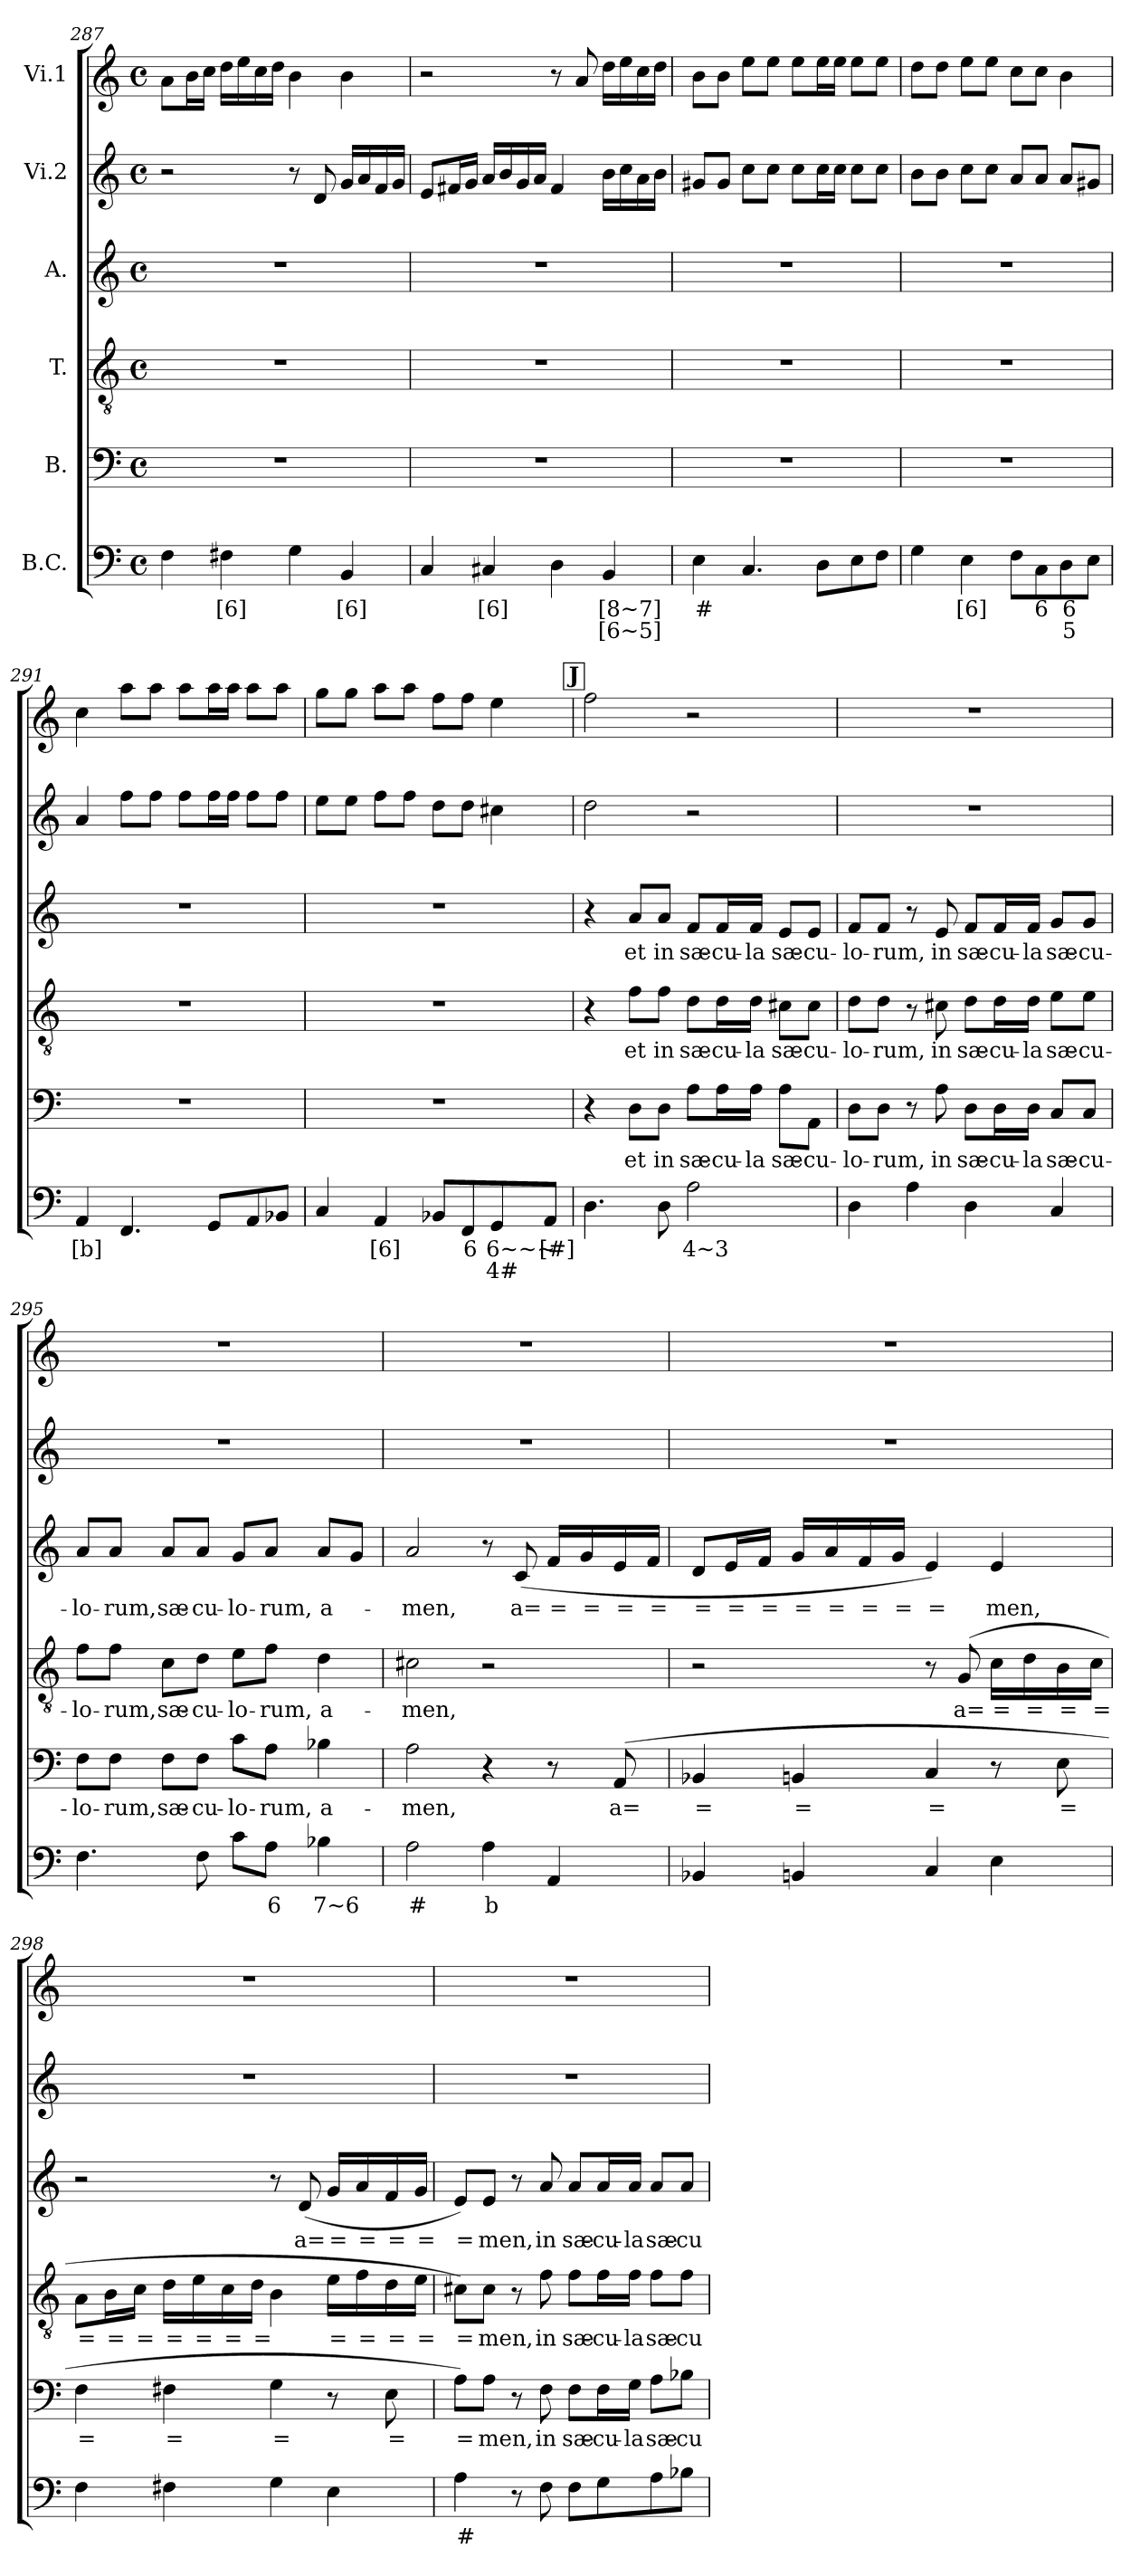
**kern	**text	**text	**kern	**text	**kern	**text	**kern	**text	**kern	**kern
*part6	*part6	*part6	*part5	*part5	*part4	*part4	*part3	*part3	*part2	*part1
*staff6	*staff6	*staff6	*staff5	*staff5	*staff4	*staff4	*staff3	*staff3	*staff2	*staff1
*I"B.C.	*	*	*I"B.	*	*I"T.	*	*I"A.	*	*I"Vi.2	*I"Vi.1
!!LO:LB:g=z
*clefF4	*	*	*clefF4	*	*clefGv2	*	*clefG2	*	*clefG2	*clefG2
*k[]	*	*	*k[]	*	*k[]	*	*k[]	*	*k[]	*k[]
*C:	*	*	*C:	*	*C:	*	*C:	*	*C:	*C:
*M4/4	*	*	*M4/4	*	*M4/4	*	*M4/4	*	*M4/4	*M4/4
*met(c)	*	*	*met(c)	*	*met(c)	*	*met(c)	*	*met(c)	*met(c)
=287	=287	=287	=287	=287	=287	=287	=287	=287	=287	=287
4F\	.	.	1r	.	1r	.	1r	.	2r	8a\L
.	.	.	.	.	.	.	.	.	.	16b\L
.	.	.	.	.	.	.	.	.	.	16cc\JJ
!	!LO:LY:b	!	!	!	!	!	!	!	!	!
4F#X\	[6]	.	.	.	.	.	.	.	.	16dd\LL
.	.	.	.	.	.	.	.	.	.	16ee\
.	.	.	.	.	.	.	.	.	.	16cc\
.	.	.	.	.	.	.	.	.	.	16dd\JJ
4G\	.	.	.	.	.	.	.	.	8r	4b\
.	.	.	.	.	.	.	.	.	8d/	.
!	!LO:LY:b	!	!	!	!	!	!	!	!	!
4BB/	[6]	.	.	.	.	.	.	.	16g/LL	4b\
.	.	.	.	.	.	.	.	.	16a/	.
.	.	.	.	.	.	.	.	.	16f/	.
.	.	.	.	.	.	.	.	.	16g/JJ	.
=288	=288	=288	=288	=288	=288	=288	=288	=288	=288	=288
4C/	.	.	1r	.	1r	.	1r	.	8e/L	2r
.	.	.	.	.	.	.	.	.	16f#X/L	.
.	.	.	.	.	.	.	.	.	16g/JJ	.
!	!LO:LY:b	!	!	!	!	!	!	!	!	!
4C#X/	[6]	.	.	.	.	.	.	.	16a/LL	.
.	.	.	.	.	.	.	.	.	16b/	.
.	.	.	.	.	.	.	.	.	16g/	.
.	.	.	.	.	.	.	.	.	16a/JJ	.
4D\	.	.	.	.	.	.	.	.	4f#/	8r
.	.	.	.	.	.	.	.	.	.	8a/
!	!LO:LY:b	!LO:LY:b	!	!	!	!	!	!	!	!
4BB/	[8~7]	[6~5]	.	.	.	.	.	.	16b\LL	16dd\LL
.	.	.	.	.	.	.	.	.	16cc\	16ee\
.	.	.	.	.	.	.	.	.	16a\	16cc\
.	.	.	.	.	.	.	.	.	16b\JJ	16dd\JJ
=289	=289	=289	=289	=289	=289	=289	=289	=289	=289	=289
!	!LO:LY:b	!	!	!	!	!	!	!	!	!
4E\	#	.	1r	.	1r	.	1r	.	8g#X/L	8b\L
.	.	.	.	.	.	.	.	.	8g#/J	8b\J
4.C/	.	.	.	.	.	.	.	.	8cc\L	8ee\L
.	.	.	.	.	.	.	.	.	8cc\J	8ee\J
.	.	.	.	.	.	.	.	.	8cc\L	8ee\L
8D\L	.	.	.	.	.	.	.	.	16cc\L	16ee\L
.	.	.	.	.	.	.	.	.	16cc\JJ	16ee\JJ
8E\	.	.	.	.	.	.	.	.	8cc\L	8ee\L
8F\J	.	.	.	.	.	.	.	.	8cc\J	8ee\J
!!LO:PB:g=z
=290	=290	=290	=290	=290	=290	=290	=290	=290	=290	=290
4G\	.	.	1r	.	1r	.	1r	.	8b\L	8dd\L
.	.	.	.	.	.	.	.	.	8b\J	8dd\J
!	!LO:LY:b	!	!	!	!	!	!	!	!	!
4E\	[6]	.	.	.	.	.	.	.	8cc\L	8ee\L
.	.	.	.	.	.	.	.	.	8cc\J	8ee\J
8F\L	.	.	.	.	.	.	.	.	8a/L	8cc\L
!	!LO:LY:b	!	!	!	!	!	!	!	!	!
8C\	6	.	.	.	.	.	.	.	8a/J	8cc\J
!	!LO:LY:b	!LO:LY:b	!	!	!	!	!	!	!	!
8D\	6	5	.	.	.	.	.	.	8a/L	4b\
8E\J	.	.	.	.	.	.	.	.	8g#X/J	.
=291	=291	=291	=291	=291	=291	=291	=291	=291	=291	=291
!	!LO:LY:b	!	!	!	!	!	!	!	!	!
4AA/	[b]	.	1r	.	1r	.	1r	.	4a/	4cc\
4.FF/	.	.	.	.	.	.	.	.	8ff\L	8aa\L
.	.	.	.	.	.	.	.	.	8ff\J	8aa\J
.	.	.	.	.	.	.	.	.	8ff\L	8aa\L
8GG/L	.	.	.	.	.	.	.	.	16ff\L	16aa\L
.	.	.	.	.	.	.	.	.	16ff\JJ	16aa\JJ
8AA/	.	.	.	.	.	.	.	.	8ff\L	8aa\L
8BB-X/J	.	.	.	.	.	.	.	.	8ff\J	8aa\J
=292	=292	=292	=292	=292	=292	=292	=292	=292	=292	=292
4C/	.	.	1r	.	1r	.	1r	.	8ee\L	8gg\L
.	.	.	.	.	.	.	.	.	8ee\J	8gg\J
!	!LO:LY:b	!	!	!	!	!	!	!	!	!
4AA/	[6]	.	.	.	.	.	.	.	8ff\L	8aa\L
.	.	.	.	.	.	.	.	.	8ff\J	8aa\J
8BB-X/L	.	.	.	.	.	.	.	.	8dd\L	8ff\L
!	!LO:LY:b	!	!	!	!	!	!	!	!	!
8FF/	6	.	.	.	.	.	.	.	8dd\J	8ff\J
!	!LO:LY:b	!LO:LY:b	!	!	!	!	!	!	!	!
8GG/	6~~~	4#	.	.	.	.	.	.	4cc#X\	4ee\
!	!LO:LY:b	!	!	!	!	!	!	!	!	!
8AA/J	[#]	.	.	.	.	.	.	.	.	.
!!LO:LB:g=z
!!LO:REH:place=s1:a:B:fs=17:t=J
=293	=293	=293	=293	=293	=293	=293	=293	=293	=293	=293
4.D\	.	.	4r	.	4r	.	4r	.	2dd\	2ff\
!	!	!	!	!LO:LY:b	!	!LO:LY:b	!	!LO:LY:b	!	!
.	.	.	8D\L	et	8f\L	et	8a/L	et	.	.
!	!	!	!	!LO:LY:b	!	!LO:LY:b	!	!LO:LY:b	!	!
8D\	.	.	8D\J	in	8f\J	in	8a/J	in	.	.
!	!LO:LY:b	!	!	!LO:LY:b	!	!LO:LY:b	!	!LO:LY:b	!	!
2A\	4~3	.	8A\L	sæ-	8d\L	sæ-	8f/L	sæ-	2r	2r
!	!	!	!	!LO:LY:b	!	!LO:LY:b	!	!LO:LY:b	!	!
.	.	.	16A\L	-cu-	16d\L	-cu-	16f/L	-cu-	.	.
!	!	!	!	!LO:LY:b	!	!LO:LY:b	!	!LO:LY:b	!	!
.	.	.	16A\JJ	-la	16d\JJ	-la	16f/JJ	-la	.	.
!	!	!	!	!LO:LY:b	!	!LO:LY:b	!	!LO:LY:b	!	!
.	.	.	8A\L	sæ-	8c#X\L	sæ-	8e/L	sæ-	.	.
!	!	!	!	!LO:LY:b	!	!LO:LY:b	!	!LO:LY:b	!	!
.	.	.	8AA\J	-cu-	8c#\J	-cu-	8e/J	-cu-	.	.
=294	=294	=294	=294	=294	=294	=294	=294	=294	=294	=294
!	!	!	!	!LO:LY:b	!	!LO:LY:b	!	!LO:LY:b	!	!
4D\	.	.	8D\L	-lo-	8d\L	-lo-	8f/L	-lo-	1r	1r
!	!	!	!	!LO:LY:b	!	!LO:LY:b	!	!LO:LY:b	!	!
.	.	.	8D\J	-rum,	8d\J	-rum,	8f/J	-rum,	.	.
4A\	.	.	8r	.	8r	.	8r	.	.	.
!	!	!	!	!LO:LY:b	!	!LO:LY:b	!	!LO:LY:b	!	!
.	.	.	8A\	in	8c#X\	in	8e/	in	.	.
!	!	!	!	!LO:LY:b	!	!LO:LY:b	!	!LO:LY:b	!	!
4D\	.	.	8D\L	sæ-	8d\L	sæ-	8f/L	sæ-	.	.
!	!	!	!	!LO:LY:b	!	!LO:LY:b	!	!LO:LY:b	!	!
.	.	.	16D\L	-cu-	16d\L	-cu-	16f/L	-cu-	.	.
!	!	!	!	!LO:LY:b	!	!LO:LY:b	!	!LO:LY:b	!	!
.	.	.	16D\JJ	-la	16d\JJ	-la	16f/JJ	-la	.	.
!	!	!	!	!LO:LY:b	!	!LO:LY:b	!	!LO:LY:b	!	!
4C/	.	.	8C/L	sæ-	8e\L	sæ-	8g/L	sæ-	.	.
!	!	!	!	!LO:LY:b	!	!LO:LY:b	!	!LO:LY:b	!	!
.	.	.	8C/J	-cu-	8e\J	-cu-	8g/J	-cu-	.	.
=295	=295	=295	=295	=295	=295	=295	=295	=295	=295	=295
!	!	!	!	!LO:LY:b	!	!LO:LY:b	!	!LO:LY:b	!	!
4.F\	.	.	8F\L	-lo-	8f\L	-lo-	8a/L	-lo-	1r	1r
!	!	!	!	!LO:LY:b	!	!LO:LY:b	!	!LO:LY:b	!	!
.	.	.	8F\J	-rum,	8f\J	-rum,	8a/J	-rum,	.	.
!	!	!	!	!LO:LY:b	!	!LO:LY:b	!	!LO:LY:b	!	!
.	.	.	8F\L	sæ-	8c\L	sæ-	8a/L	sæ-	.	.
!	!	!	!	!LO:LY:b	!	!LO:LY:b	!	!LO:LY:b	!	!
8F\	.	.	8F\J	-cu-	8d\J	-cu-	8a/J	-cu-	.	.
!	!	!	!	!LO:LY:b	!	!LO:LY:b	!	!LO:LY:b	!	!
8c\L	.	.	8c\L	-lo-	8e\L	-lo-	8g/L	-lo-	.	.
!	!LO:LY:b	!	!	!LO:LY:b	!	!LO:LY:b	!	!LO:LY:b	!	!
8A\J	6	.	8A\J	-rum,	8f\J	-rum,	8a/J	-rum,	.	.
!	!LO:LY:b	!	!	!LO:LY:b	!	!LO:LY:b	!	!LO:LY:b	!	!
4B-X\	7~6	.	4B-X\	a-	4d\	a-	8a/L	a-	.	.
.	.	.	.	.	.	.	8g/J	.	.	.
!!LO:PB:g=z
=296	=296	=296	=296	=296	=296	=296	=296	=296	=296	=296
!	!LO:LY:b	!	!	!LO:LY:b	!	!LO:LY:b	!	!LO:LY:b	!	!
2A\	#	.	2A\	-men,	2c#X\	-men,	2a/	-men,	1r	1r
!	!LO:LY:b	!	!	!	!	!	!	!	!	!
4A\	b	.	4r	.	2r	.	8r	.	.	.
!	!	!	!	!	!	!	!	!LO:LY:b	!	!
.	.	.	.	.	.	.	(>8c/	a=	.	.
!	!	!	!	!	!	!	!	!LO:LY:b	!	!
4AA/	.	.	8r	.	.	.	16f/LL	=	.	.
!	!	!	!	!	!	!	!	!LO:LY:b	!	!
.	.	.	.	.	.	.	16g/	=	.	.
!	!	!	!	!LO:LY:b	!	!	!	!LO:LY:b	!	!
.	.	.	(8AA/	a=	.	.	16e/	=	.	.
!	!	!	!	!	!	!	!	!LO:LY:b	!	!
.	.	.	.	.	.	.	16f/JJ	=	.	.
=297	=297	=297	=297	=297	=297	=297	=297	=297	=297	=297
!	!	!	!	!LO:LY:b	!	!	!	!LO:LY:b	!	!
4BB-X/	.	.	4BB-X/	=	2r	.	8d/L	=	1r	1r
!	!	!	!	!	!	!	!	!LO:LY:b	!	!
.	.	.	.	.	.	.	16e/L	=	.	.
!	!	!	!	!	!	!	!	!LO:LY:b	!	!
.	.	.	.	.	.	.	16f/JJ	=	.	.
!	!	!	!	!LO:LY:b	!	!	!	!LO:LY:b	!	!
4BBn/	.	.	4BBn/	=	.	.	16g/LL	=	.	.
!	!	!	!	!	!	!	!	!LO:LY:b	!	!
.	.	.	.	.	.	.	16a/	=	.	.
!	!	!	!	!	!	!	!	!LO:LY:b	!	!
.	.	.	.	.	.	.	16f/	=	.	.
!	!	!	!	!	!	!	!	!LO:LY:b	!	!
.	.	.	.	.	.	.	16g/JJ	=	.	.
!	!	!	!	!LO:LY:b	!	!	!	!LO:LY:b	!	!
4C/	.	.	4C/	=	8r	.	4e/)	=	.	.
!	!	!	!	!	!	!LO:LY:b	!	!	!	!
.	.	.	.	.	(>8G/	a=	.	.	.	.
!	!	!	!	!	!	!LO:LY:b	!	!LO:LY:b	!	!
4E\	.	.	8r	.	16c\LL	=	4e/	men,	.	.
!	!	!	!	!	!	!LO:LY:b	!	!	!	!
.	.	.	.	.	16d\	=	.	.	.	.
!	!	!	!	!LO:LY:b	!	!LO:LY:b	!	!	!	!
.	.	.	8E\	=	16B\	=	.	.	.	.
!	!	!	!	!	!	!LO:LY:b	!	!	!	!
.	.	.	.	.	16c\JJ	=	.	.	.	.
=298	=298	=298	=298	=298	=298	=298	=298	=298	=298	=298
!	!	!	!	!LO:LY:b	!	!LO:LY:b	!	!	!	!
4F\	.	.	4F\	=	8A\L	=	2r	.	1r	1r
!	!	!	!	!	!	!LO:LY:b	!	!	!	!
.	.	.	.	.	16B\L	=	.	.	.	.
!	!	!	!	!	!	!LO:LY:b	!	!	!	!
.	.	.	.	.	16c\JJ	=	.	.	.	.
!	!	!	!	!LO:LY:b	!	!LO:LY:b	!	!	!	!
4F#X\	.	.	4F#X\	=	16d\LL	=	.	.	.	.
!	!	!	!	!	!	!LO:LY:b	!	!	!	!
.	.	.	.	.	16e\	=	.	.	.	.
!	!	!	!	!	!	!LO:LY:b	!	!	!	!
.	.	.	.	.	16c\	=	.	.	.	.
!	!	!	!	!	!	!LO:LY:b	!	!	!	!
.	.	.	.	.	16d\JJ	=	.	.	.	.
!	!	!	!	!LO:LY:b	!	!	!	!	!	!
4G\	.	.	4G\	=	4B\	.	8r	.	.	.
!	!	!	!	!	!	!	!	!LO:LY:b	!	!
.	.	.	.	.	.	.	(>8d/	a=	.	.
!	!	!	!	!	!	!LO:LY:b	!	!LO:LY:b	!	!
4E\	.	.	8r	.	16e\LL	=	16g/LL	=	.	.
!	!	!	!	!	!	!LO:LY:b	!	!LO:LY:b	!	!
.	.	.	.	.	16f\	=	16a/	=	.	.
!	!	!	!	!LO:LY:b	!	!LO:LY:b	!	!LO:LY:b	!	!
.	.	.	8E\	=	16d\	=	16f/	=	.	.
!	!	!	!	!	!	!LO:LY:b	!	!LO:LY:b	!	!
.	.	.	.	.	16e\JJ	=	16g/JJ	=	.	.
=299	=299	=299	=299	=299	=299	=299	=299	=299	=299	=299
!	!LO:LY:b	!	!	!LO:LY:b	!	!LO:LY:b	!	!LO:LY:b	!	!
4A\	#	.	8A\L)	=	8c#X\L)	=	8e/L)	=	1r	1r
!	!	!	!	!LO:LY:b	!	!LO:LY:b	!	!LO:LY:b	!	!
.	.	.	8A\J	men,	8c#\J	men,	8e/J	men,	.	.
8r	.	.	8r	.	8r	.	8r	.	.	.
!	!	!	!	!LO:LY:b	!	!LO:LY:b	!	!LO:LY:b	!	!
8F\	.	.	8F\	in	8f\	in	8a/	in	.	.
!	!	!	!	!LO:LY:b	!	!LO:LY:b	!	!LO:LY:b	!	!
8F\L	.	.	8F\L	sæ-	8f\L	sæ-	8a/L	sæ-	.	.
!	!	!	!	!LO:LY:b	!	!LO:LY:b	!	!LO:LY:b	!	!
8G\	.	.	16F\L	-cu-	16f\L	-cu-	16a/L	-cu-	.	.
!	!	!	!	!LO:LY:b	!	!LO:LY:b	!	!LO:LY:b	!	!
.	.	.	16G\JJ	-la	16f\JJ	-la	16a/JJ	-la	.	.
!	!	!	!	!LO:LY:b	!	!LO:LY:b	!	!LO:LY:b	!	!
8A\	.	.	8A\L	sæ-	8f\L	sæ-	8a/L	sæ-	.	.
!	!	!	!	!LO:LY:b	!	!LO:LY:b	!	!LO:LY:b	!	!
8B-X\J	.	.	8B-X\J	-cu-	8f\J	-cu-	8a/J	-cu-	.	.
=	=	=	=	=	=	=	=	=	=	=
*-	*-	*-	*-	*-	*-	*-	*-	*-	*-	*-
